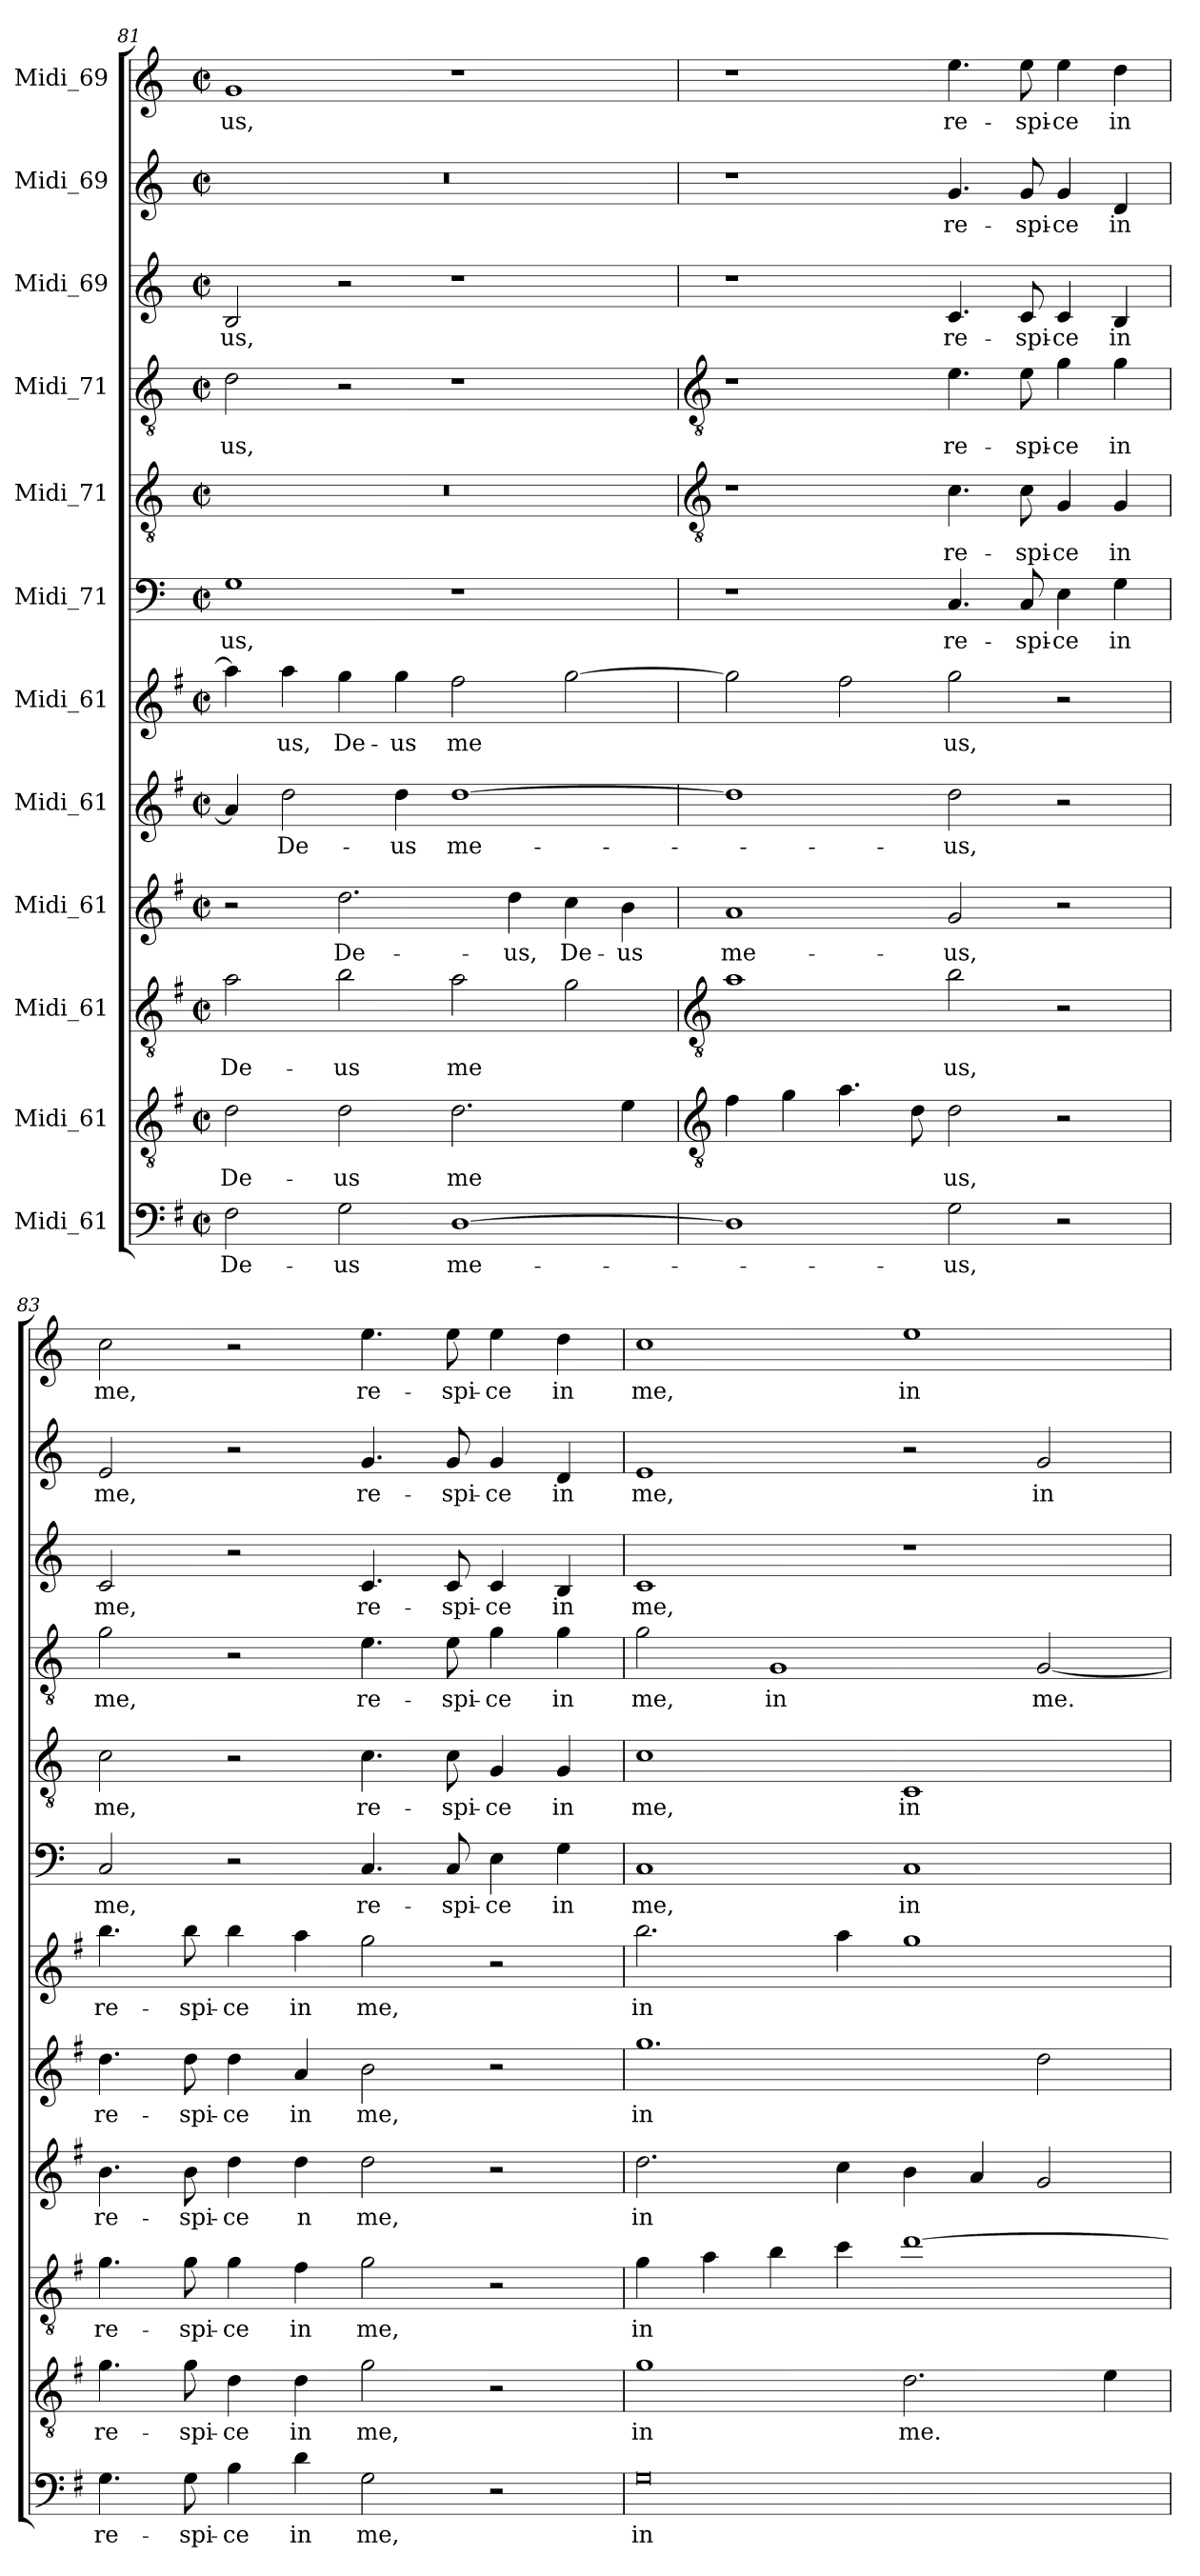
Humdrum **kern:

**kern	**text	**kern	**text	**kern	**text	**kern	**text	**kern	**text	**kern	**text	**kern	**text	**kern	**text	**kern	**text	**kern	**text	**kern	**text	**kern	**text
*part12	*part12	*part11	*part11	*part10	*part10	*part9	*part9	*part8	*part8	*part7	*part7	*part6	*part6	*part5	*part5	*part4	*part4	*part3	*part3	*part2	*part2	*part1	*part1
*staff12	*staff12	*staff11	*staff11	*staff10	*staff10	*staff9	*staff9	*staff8	*staff8	*staff7	*staff7	*staff6	*staff6	*staff5	*staff5	*staff4	*staff4	*staff3	*staff3	*staff2	*staff2	*staff1	*staff1
*I"Midi_61	*	*I"Midi_61	*	*I"Midi_61	*	*I"Midi_61	*	*I"Midi_61	*	*I"Midi_61	*	*I"Midi_71	*	*I"Midi_71	*	*I"Midi_71	*	*I"Midi_69	*	*I"Midi_69	*	*I"Midi_69	*
*clefF4	*	*clefGv2	*	*clefGv2	*	*clefG2	*	*clefG2	*	*clefG2	*	*clefF4	*	*clefGv2	*	*clefGv2	*	*clefG2	*	*clefG2	*	*clefG2	*
*ITrd4c7	*	*ITrd4c7	*	*ITrd4c7	*	*ITrd4c7	*	*ITrd4c7	*	*ITrd4c7	*	*	*	*	*	*	*	*	*	*	*	*	*
*k[]	*	*k[]	*	*k[]	*	*k[]	*	*k[]	*	*k[]	*	*k[]	*	*k[]	*	*k[]	*	*k[]	*	*k[]	*	*k[]	*
*C:	*	*C:	*	*C:	*	*C:	*	*C:	*	*C:	*	*C:	*	*C:	*	*C:	*	*C:	*	*C:	*	*C:	*
*M4/2	*	*M4/2	*	*M4/2	*	*M4/2	*	*M4/2	*	*M4/2	*	*M4/2	*	*M4/2	*	*M4/2	*	*M4/2	*	*M4/2	*	*M4/2	*
*met(c|)	*	*met(c|)	*	*met(c|)	*	*met(c|)	*	*met(c|)	*	*met(c|)	*	*met(c|)	*	*met(c|)	*	*met(c|)	*	*met(c|)	*	*met(c|)	*	*met(c|)	*
=81	=81	=81	=81	=81	=81	=81	=81	=81	=81	=81	=81	=81	=81	=81	=81	=81	=81	=81	=81	=81	=81	=81	=81
!	!LO:LY:b	!	!LO:LY:b	!	!LO:LY:b	!	!	!	!	!	!	!	!LO:LY:b	!	!	!	!LO:LY:b	!	!LO:LY:b	!	!	!	!LO:LY:b
2BB	De-	2G	De-	2d	De-	2r	.	4d]	.	4dd]	.	1G	-us,	0r	.	2d	us,	2B	us,	0r	.	1g	us,
!	!	!	!	!	!	!	!	!	!LO:LY:b	!	!LO:LY:b	!	!	!	!	!	!	!	!	!	!	!	!
.	.	.	.	.	.	.	.	2g	De-	4dd	us,	.	.	.	.	.	.	.	.	.	.	.	.
!	!LO:LY:b	!	!LO:LY:b	!	!LO:LY:b	!	!LO:LY:b	!	!	!	!LO:LY:b	!	!	!	!	!	!	!	!	!	!	!	!
2C	-us	2G	-us	2e	-us	2.g	De-	.	.	4cc	De-	.	.	.	.	2r	.	2r	.	.	.	.	.
!	!	!	!	!	!	!	!	!	!LO:LY:b	!	!LO:LY:b	!	!	!	!	!	!	!	!	!	!	!	!
.	.	.	.	.	.	.	.	4g	-us	4cc	-us	.	.	.	.	.	.	.	.	.	.	.	.
!	!LO:LY:b	!	!LO:LY:b	!	!LO:LY:b	!	!	!	!LO:LY:b	!	!LO:LY:b	!	!	!	!	!	!	!	!	!	!	!	!
[1GG	me-	2.G	me	2d	me	.	.	[1g	me-	2b	me	1r	.	.	.	1r	.	1r	.	.	.	1r	.
!	!	!	!	!	!	!	!LO:LY:b	!	!	!	!	!	!	!	!	!	!	!	!	!	!	!	!
.	.	.	.	.	.	4g	-us,	.	.	.	.	.	.	.	.	.	.	.	.	.	.	.	.
!	!	!	!	!	!	!	!LO:LY:b	!	!	!	!	!	!	!	!	!	!	!	!	!	!	!	!
.	.	.	.	2c	.	4f	De-	.	.	[2cc	.	.	.	.	.	.	.	.	.	.	.	.	.
!	!	!	!	!	!	!	!LO:LY:b	!	!	!	!	!	!	!	!	!	!	!	!	!	!	!	!
.	.	4A	.	.	.	4e	-us	.	.	.	.	.	.	.	.	.	.	.	.	.	.	.	.
!!LO:LB:g=z
=82	=82	=82	=82	=82	=82	=82	=82	=82	=82	=82	=82	=82	=82	=82	=82	=82	=82	=82	=82	=82	=82	=82	=82
*	*	*clefGv2	*	*clefGv2	*	*	*	*	*	*	*	*	*	*clefGv2	*	*clefGv2	*	*	*	*	*	*	*
!	!	!	!	!	!	!	!LO:LY:b	!	!	!	!	!	!	!	!	!	!	!	!	!	!	!	!
1GG]	.	4B	.	1d	.	1d	me-	1g]	.	2cc]	.	1r	.	1r	.	1r	.	1r	.	1r	.	1r	.
.	.	4c	.	.	.	.	.	.	.	.	.	.	.	.	.	.	.	.	.	.	.	.	.
.	.	4.d	.	.	.	.	.	.	.	2b	.	.	.	.	.	.	.	.	.	.	.	.	.
.	.	8G	.	.	.	.	.	.	.	.	.	.	.	.	.	.	.	.	.	.	.	.	.
!	!LO:LY:b	!	!LO:LY:b	!	!LO:LY:b	!	!LO:LY:b	!	!LO:LY:b	!	!LO:LY:b	!	!LO:LY:b	!	!LO:LY:b	!	!LO:LY:b	!	!LO:LY:b	!	!LO:LY:b	!	!LO:LY:b
2C	-us,	2G	us,	2e	us,	2c	-us,	2g	-us,	2cc	us,	4.C	re-	4.c	re-	4.e	re-	4.c	re-	4.g	re-	4.ee	re-
!	!	!	!	!	!	!	!	!	!	!	!	!	!LO:LY:b	!	!LO:LY:b	!	!LO:LY:b	!	!LO:LY:b	!	!LO:LY:b	!	!LO:LY:b
.	.	.	.	.	.	.	.	.	.	.	.	8C	-spi-	8c	-spi-	8e	-spi-	8c	-spi-	8g	-spi-	8ee	-spi-
!	!	!	!	!	!	!	!	!	!	!	!	!	!LO:LY:b	!	!LO:LY:b	!	!LO:LY:b	!	!LO:LY:b	!	!LO:LY:b	!	!LO:LY:b
2r	.	2r	.	2r	.	2r	.	2r	.	2r	.	4E	-ce	4G	-ce	4g	-ce	4c	-ce	4g	-ce	4ee	-ce
!	!	!	!	!	!	!	!	!	!	!	!	!	!LO:LY:b	!	!LO:LY:b	!	!LO:LY:b	!	!LO:LY:b	!	!LO:LY:b	!	!LO:LY:b
.	.	.	.	.	.	.	.	.	.	.	.	4G	in	4G	in	4g	in	4B	in	4d	in	4dd	in
=83	=83	=83	=83	=83	=83	=83	=83	=83	=83	=83	=83	=83	=83	=83	=83	=83	=83	=83	=83	=83	=83	=83	=83
!	!LO:LY:b	!	!LO:LY:b	!	!LO:LY:b	!	!LO:LY:b	!	!LO:LY:b	!	!LO:LY:b	!	!LO:LY:b	!	!LO:LY:b	!	!LO:LY:b	!	!LO:LY:b	!	!LO:LY:b	!	!LO:LY:b
4.C	re-	4.c	re-	4.c	re-	4.e	re-	4.g	re-	4.ee	re-	2C	me,	2c	me,	2g	me,	2c	me,	2e	me,	2cc	me,
!	!LO:LY:b	!	!LO:LY:b	!	!LO:LY:b	!	!LO:LY:b	!	!LO:LY:b	!	!LO:LY:b	!	!	!	!	!	!	!	!	!	!	!	!
8C	-spi-	8c	-spi-	8c	-spi-	8e	-spi-	8g	-spi-	8ee	-spi-	.	.	.	.	.	.	.	.	.	.	.	.
!	!LO:LY:b	!	!LO:LY:b	!	!LO:LY:b	!	!LO:LY:b	!	!LO:LY:b	!	!LO:LY:b	!	!	!	!	!	!	!	!	!	!	!	!
4E	-ce	4G	-ce	4c	-ce	4g	-ce	4g	-ce	4ee	-ce	2r	.	2r	.	2r	.	2r	.	2r	.	2r	.
!	!LO:LY:b	!	!LO:LY:b	!	!LO:LY:b	!	!LO:LY:b	!	!LO:LY:b	!	!LO:LY:b	!	!	!	!	!	!	!	!	!	!	!	!
4G	in	4G	in	4B	in	4g	n	4d	in	4dd	in	.	.	.	.	.	.	.	.	.	.	.	.
!	!LO:LY:b	!	!LO:LY:b	!	!LO:LY:b	!	!LO:LY:b	!	!LO:LY:b	!	!LO:LY:b	!	!LO:LY:b	!	!LO:LY:b	!	!LO:LY:b	!	!LO:LY:b	!	!LO:LY:b	!	!LO:LY:b
2C	me,	2c	me,	2c	me,	2g	me,	2e	me,	2cc	me,	4.C	re-	4.c	re-	4.e	re-	4.c	re-	4.g	re-	4.ee	re-
!	!	!	!	!	!	!	!	!	!	!	!	!	!LO:LY:b	!	!LO:LY:b	!	!LO:LY:b	!	!LO:LY:b	!	!LO:LY:b	!	!LO:LY:b
.	.	.	.	.	.	.	.	.	.	.	.	8C	-spi-	8c	-spi-	8e	-spi-	8c	-spi-	8g	-spi-	8ee	-spi-
!	!	!	!	!	!	!	!	!	!	!	!	!	!LO:LY:b	!	!LO:LY:b	!	!LO:LY:b	!	!LO:LY:b	!	!LO:LY:b	!	!LO:LY:b
2r	.	2r	.	2r	.	2r	.	2r	.	2r	.	4E	-ce	4G	-ce	4g	-ce	4c	-ce	4g	-ce	4ee	-ce
!	!	!	!	!	!	!	!	!	!	!	!	!	!LO:LY:b	!	!LO:LY:b	!	!LO:LY:b	!	!LO:LY:b	!	!LO:LY:b	!	!LO:LY:b
.	.	.	.	.	.	.	.	.	.	.	.	4G	in	4G	in	4g	in	4B	in	4d	in	4dd	in
=84	=84	=84	=84	=84	=84	=84	=84	=84	=84	=84	=84	=84	=84	=84	=84	=84	=84	=84	=84	=84	=84	=84	=84
!	!LO:LY:b	!	!LO:LY:b	!	!LO:LY:b	!	!LO:LY:b	!	!LO:LY:b	!	!LO:LY:b	!	!LO:LY:b	!	!LO:LY:b	!	!LO:LY:b	!	!LO:LY:b	!	!LO:LY:b	!	!LO:LY:b
0C	in	1c	in	4c	in	2.g	in	1.cc	in	2.ee	in	1C	me,	1c	me,	2g	me,	1c	me,	1e	me,	1cc	me,
.	.	.	.	4d	.	.	.	.	.	.	.	.	.	.	.	.	.	.	.	.	.	.	.
!	!	!	!	!	!	!	!	!	!	!	!	!	!	!	!	!	!LO:LY:b	!	!	!	!	!	!
.	.	.	.	4e	.	.	.	.	.	.	.	.	.	.	.	1G	in	.	.	.	.	.	.
.	.	.	.	4f	.	4f	.	.	.	4dd	.	.	.	.	.	.	.	.	.	.	.	.	.
!	!	!	!LO:LY:b	!	!	!	!	!	!	!	!	!	!LO:LY:b	!	!LO:LY:b	!	!	!	!	!	!	!	!LO:LY:b
.	.	2.G	me.	[1g	.	4e	.	.	.	1cc	.	1C	in	1C	in	.	.	1r	.	2r	.	1ee	in
.	.	.	.	.	.	4d	.	.	.	.	.	.	.	.	.	.	.	.	.	.	.	.	.
!	!	!	!	!	!	!	!	!	!	!	!	!	!	!	!	!	!LO:LY:b	!	!	!	!LO:LY:b	!	!
.	.	.	.	.	.	2c	.	2g	.	.	.	.	.	.	.	[2G	me.	.	.	2g	in	.	.
.	.	4A	.	.	.	.	.	.	.	.	.	.	.	.	.	.	.	.	.	.	.	.	.
=	=	=	=	=	=	=	=	=	=	=	=	=	=	=	=	=	=	=	=	=	=	=	=
*-	*-	*-	*-	*-	*-	*-	*-	*-	*-	*-	*-	*-	*-	*-	*-	*-	*-	*-	*-	*-	*-	*-	*-
